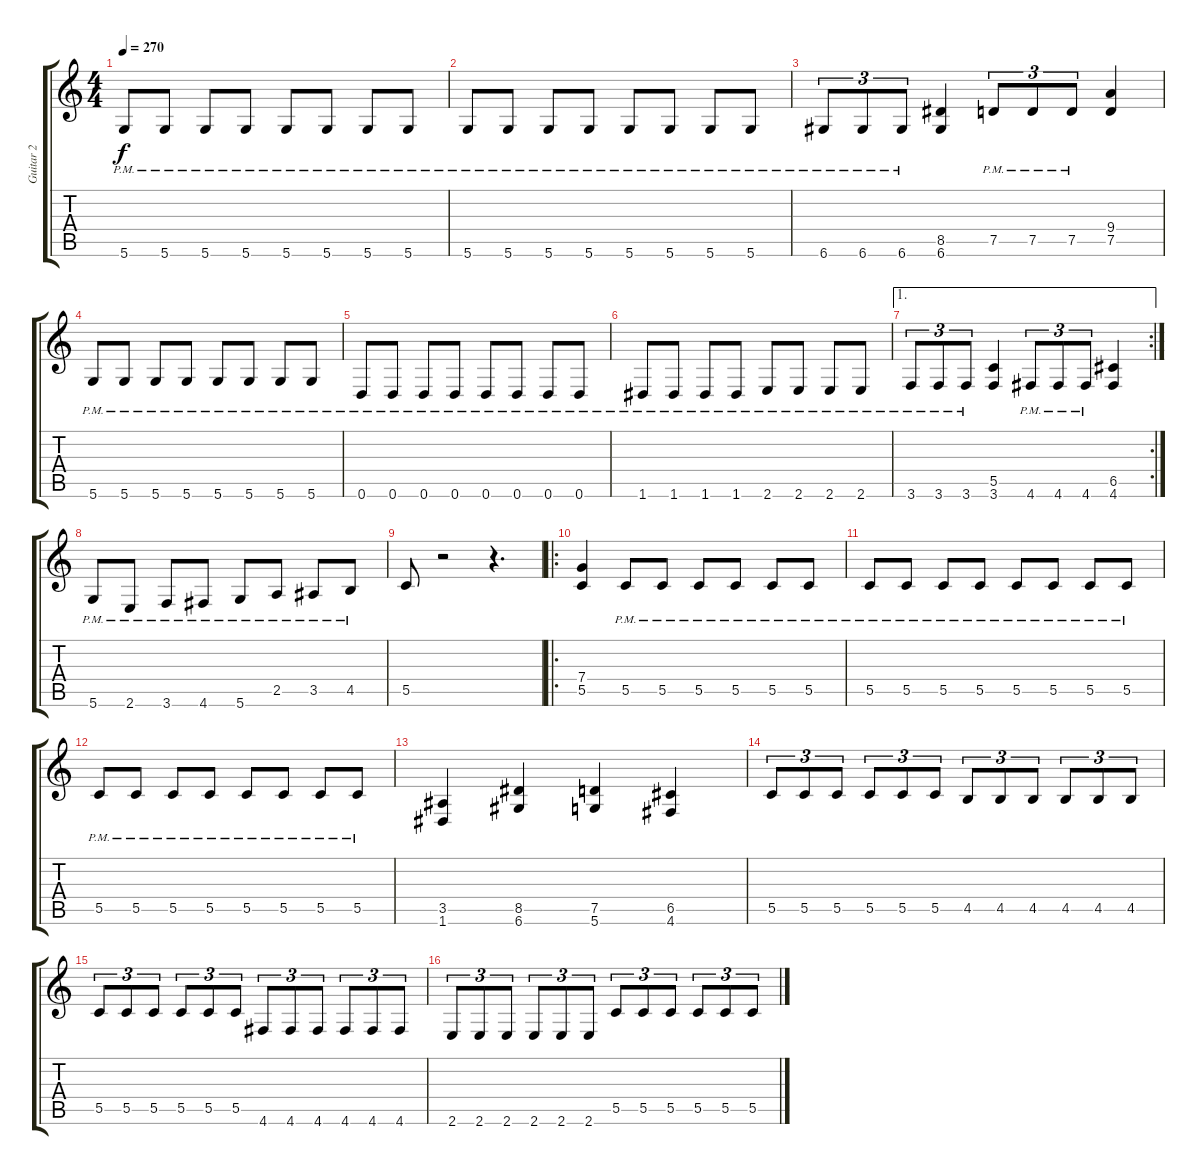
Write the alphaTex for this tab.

\track ("Guitar 2" "Guitar 2") {instrument overdrivenguitar}
\staff {score tabs}
\tuning (D4 A3 F3 C3 G2 D2) {hide}
\ts (4 4)
\tempo 270
\clef g2
\ks c
5.6{pm}.8{dy f} 5.6{pm}.8 5.6{pm}.8 5.6{pm}.8 5.6{pm}.8 5.6{pm}.8 5.6{pm}.8 5.6{pm}.8 |
5.6{pm}.8 5.6{pm}.8 5.6{pm}.8 5.6{pm}.8 5.6{pm}.8 5.6{pm}.8 5.6{pm}.8 5.6{pm}.8 |
6.6{pm}.8{tu (3 2)} 6.6{pm}.8{tu (3 2)} 6.6{pm}.8{tu (3 2)} (8.5 6.6).4 7.5{pm}.8{tu (3 2)} 7.5{pm}.8{tu (3 2)} 7.5{pm}.8{tu (3 2)} (9.4 7.5).4 |
5.6{pm}.8 5.6{pm}.8 5.6{pm}.8 5.6{pm}.8 5.6{pm}.8 5.6{pm}.8 5.6{pm}.8 5.6{pm}.8 |
0.6{pm}.8 0.6{pm}.8 0.6{pm}.8 0.6{pm}.8 0.6{pm}.8 0.6{pm}.8 0.6{pm}.8 0.6{pm}.8 |
1.6{pm}.8 1.6{pm}.8 1.6{pm}.8 1.6{pm}.8 2.6{pm}.8 2.6{pm}.8 2.6{pm}.8 2.6{pm}.8 |
\ae 1
\rc 2
3.6{pm}.8{tu (3 2)} 3.6{pm}.8{tu (3 2)} 3.6{pm}.8{tu (3 2)} (5.5 3.6).4 4.6{pm}.8{tu (3 2)} 4.6{pm}.8{tu (3 2)} 4.6{pm}.8{tu (3 2)} (6.5 4.6).4 |
5.6{pm}.8 2.6{pm}.8 3.6{pm}.8 4.6{pm}.8 5.6{pm}.8 2.5{pm}.8 3.5{pm}.8 4.5{pm}.8 |
5.5.8 r.2 r.4{d} |
\ro
(7.4 5.5).4 5.5{pm}.8 5.5{pm}.8 5.5{pm}.8 5.5{pm}.8 5.5{pm}.8 5.5{pm}.8 |
5.5{pm}.8 5.5{pm}.8 5.5{pm}.8 5.5{pm}.8 5.5{pm}.8 5.5{pm}.8 5.5{pm}.8 5.5{pm}.8 |
5.5{pm}.8 5.5{pm}.8 5.5{pm}.8 5.5{pm}.8 5.5{pm}.8 5.5{pm}.8 5.5{pm}.8 5.5{pm}.8 |
(3.5 1.6).4 (8.5 6.6).4 (7.5 5.6).4 (6.5 4.6).4 |
5.5.8{tu (3 2)} 5.5.8{tu (3 2)} 5.5.8{tu (3 2)} 5.5.8{tu (3 2)} 5.5.8{tu (3 2)} 5.5.8{tu (3 2)} 4.5.8{tu (3 2)} 4.5.8{tu (3 2)} 4.5.8{tu (3 2)} 4.5.8{tu (3 2)} 4.5.8{tu (3 2)} 4.5.8{tu (3 2)} |
5.5.8{tu (3 2)} 5.5.8{tu (3 2)} 5.5.8{tu (3 2)} 5.5.8{tu (3 2)} 5.5.8{tu (3 2)} 5.5.8{tu (3 2)} 4.6.8{tu (3 2)} 4.6.8{tu (3 2)} 4.6.8{tu (3 2)} 4.6.8{tu (3 2)} 4.6.8{tu (3 2)} 4.6.8{tu (3 2)} |
2.6.8{tu (3 2)} 2.6.8{tu (3 2)} 2.6.8{tu (3 2)} 2.6.8{tu (3 2)} 2.6.8{tu (3 2)} 2.6.8{tu (3 2)} 5.5.8{tu (3 2)} 5.5.8{tu (3 2)} 5.5.8{tu (3 2)} 5.5.8{tu (3 2)} 5.5.8{tu (3 2)} 5.5.8{tu (3 2)}
